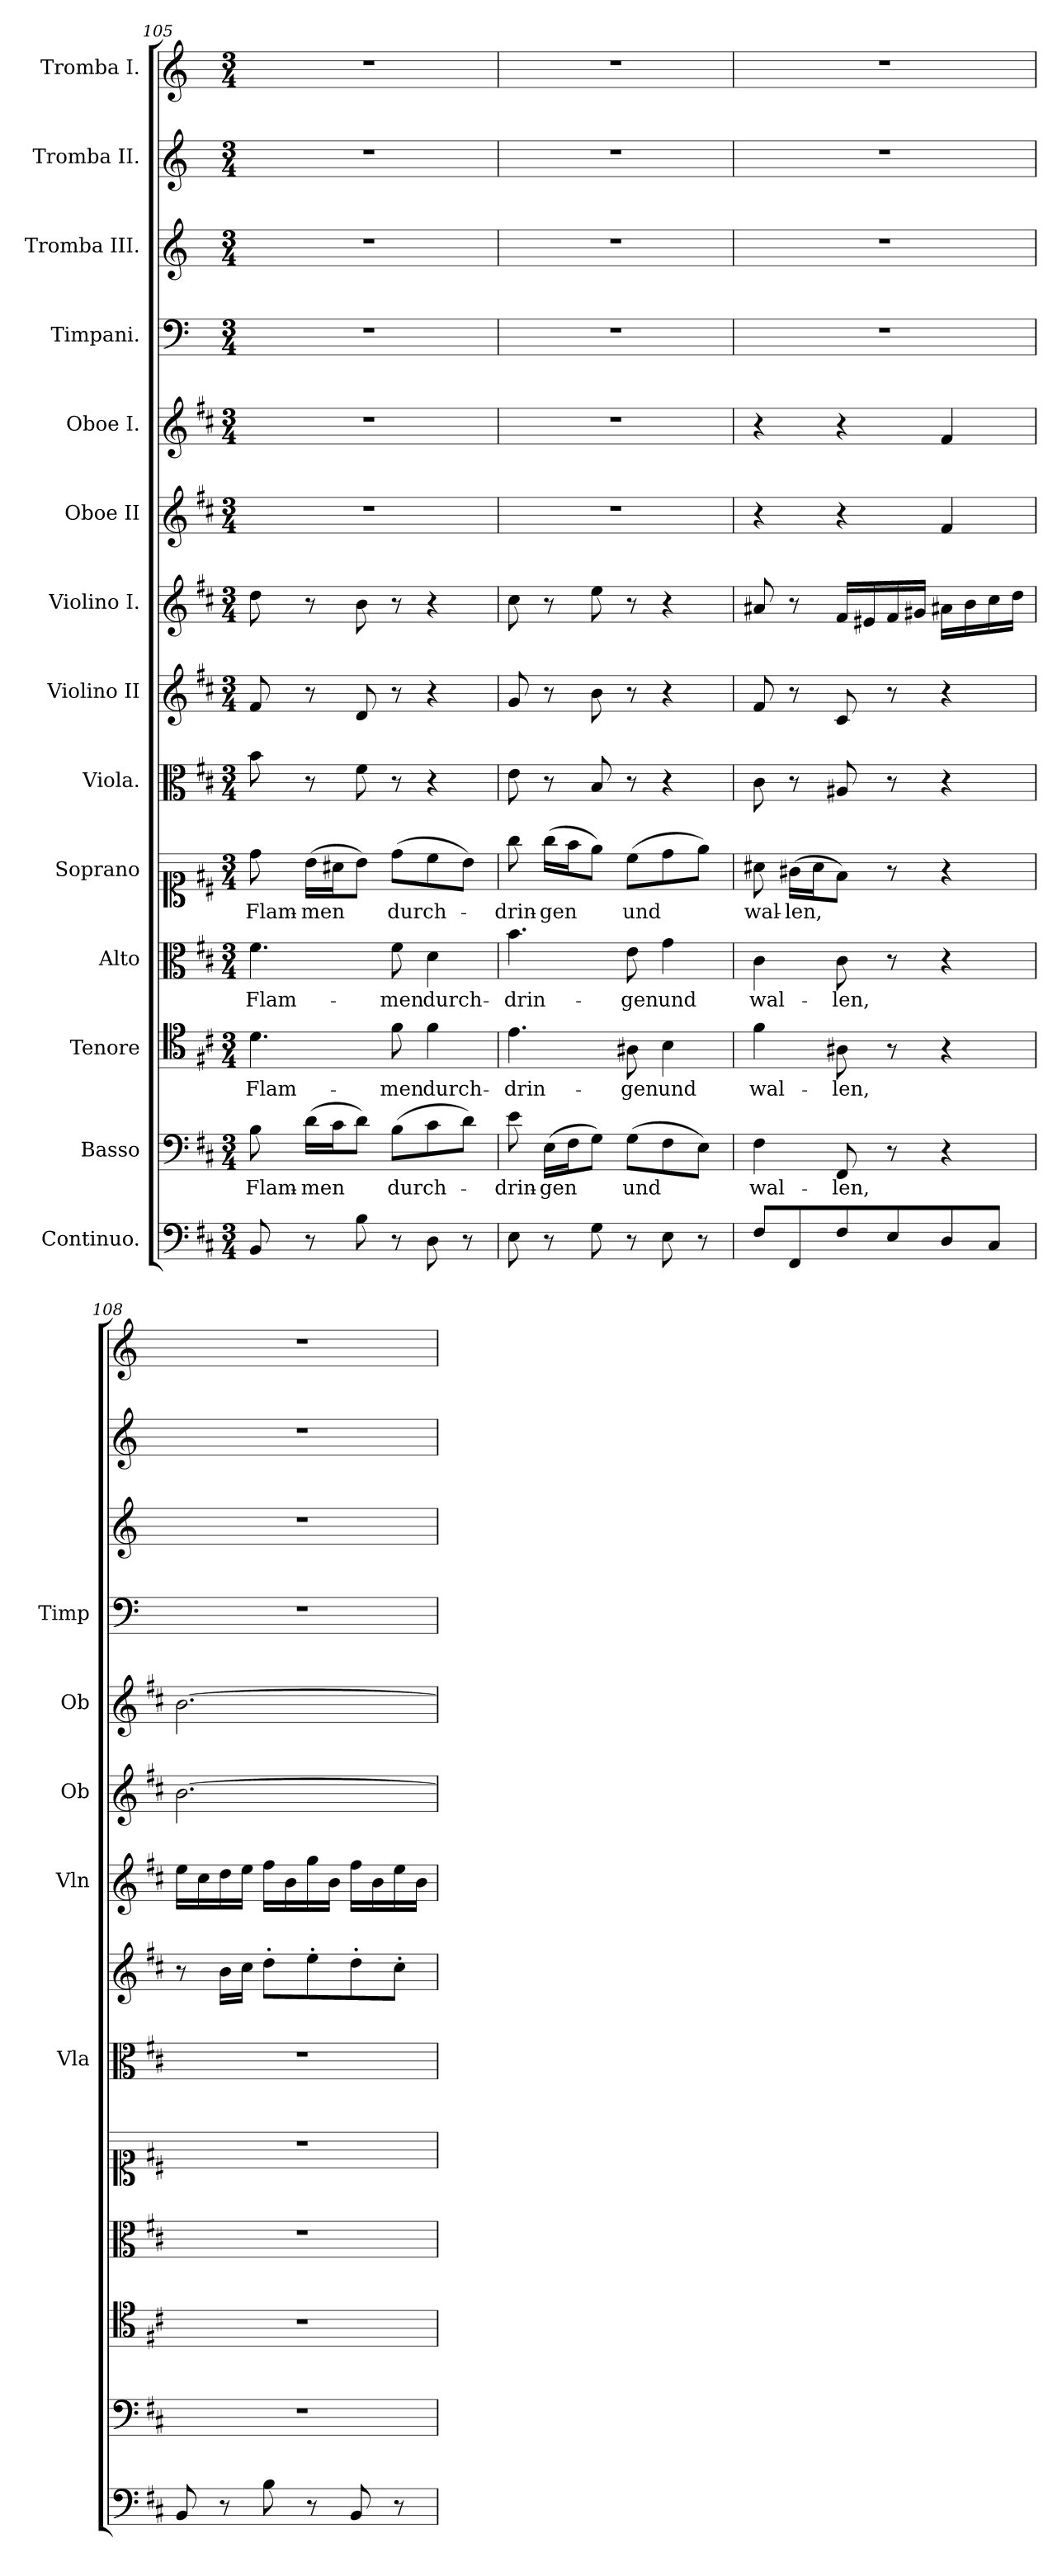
**kern	**kern	**text	**kern	**text	**kern	**text	**kern	**text	**kern	**kern	**kern	**kern	**kern	**kern	**kern	**kern	**kern
*part14	*part13	*part13	*part12	*part12	*part11	*part11	*part10	*part10	*part9	*part8	*part7	*part6	*part5	*part4	*part3	*part2	*part1
*staff14	*staff13	*staff13	*staff12	*staff12	*staff11	*staff11	*staff10	*staff10	*staff9	*staff8	*staff7	*staff6	*staff5	*staff4	*staff3	*staff2	*staff1
*I"Continuo.	*I"Basso	*	*I"Tenore	*	*I"Alto	*	*I"Soprano	*	*I"Viola.	*I"Violino II	*I"Violino I.	*I"Oboe II	*I"Oboe I.	*I"Timpani.	*I"Tromba III.	*I"Tromba II.	*I"Tromba I.
*	*	*	*	*	*	*	*	*	*I'Vla	*	*I'Vln	*I'Ob	*I'Ob	*I'Timp	*	*	*
*clefF4	*clefF4	*	*clefC4	*	*clefC3	*	*clefC1	*	*clefC3	*clefG2	*clefG2	*clefG2	*clefG2	*clefF4	*clefG2	*clefG2	*clefG2
*	*	*	*	*	*	*	*	*	*	*	*	*	*	*ITrd-1c-2	*ITrd-1c-2	*ITrd-1c-2	*ITrd-1c-2
*k[f#c#]	*k[f#c#]	*	*k[f#c#]	*	*k[f#c#]	*	*k[f#c#]	*	*k[f#c#]	*k[f#c#]	*k[f#c#]	*k[f#c#]	*k[f#c#]	*k[f#c#]	*k[f#c#]	*k[f#c#]	*k[f#c#]
*M3/4	*M3/4	*	*M3/4	*	*M3/4	*	*M3/4	*	*M3/4	*M3/4	*M3/4	*M3/4	*M3/4	*M3/4	*M3/4	*M3/4	*M3/4
=105	=105	=105	=105	=105	=105	=105	=105	=105	=105	=105	=105	=105	=105	=105	=105	=105	=105
!	!	!LO:LY:b	!	!LO:LY:b	!	!LO:LY:b	!	!LO:LY:b	!	!	!	!	!	!	!	!	!
8BB/	8B\	-Flam-	4.d\	-Flam-	4.f#\	Flam-	8dd\	Flam-	8b\	8f#/	8dd\	2.r	2.r	2.r	2.r	2.r	2.r
!	!	!LO:LY:b	!	!	!	!	!	!LO:LY:b	!	!	!	!	!	!	!	!	!
8r	(>16d\LL	-men	.	.	.	.	(<16b\LL	-men	8r	8r	8r	.	.	.	.	.	.
.	16c#\J	.	.	.	.	.	16a#X\J	.	.	.	.	.	.	.	.	.	.
8B\	8d\J)	.	.	.	.	.	8b\J)	.	8f#\	8d/	8b\	.	.	.	.	.	.
!	!	!LO:LY:b	!	!LO:LY:b	!	!LO:LY:b	!	!LO:LY:b	!	!	!	!	!	!	!	!	!
8r	(>8B\L	durch-	8f#\	-men	8f#\	-men	(>8dd\L	durch-	8r	8r	8r	.	.	.	.	.	.
!	!	!	!	!LO:LY:b	!	!LO:LY:b	!	!	!	!	!	!	!	!	!	!	!
8D\	8c#\	.	4f#\	durch-	4d\	durch-	8cc#\	.	4r	4r	4r	.	.	.	.	.	.
8r	8d\J)	.	.	.	.	.	8b\J)	.	.	.	.	.	.	.	.	.	.
=106	=106	=106	=106	=106	=106	=106	=106	=106	=106	=106	=106	=106	=106	=106	=106	=106	=106
!	!	!LO:LY:b	!	!LO:LY:b	!	!LO:LY:b	!	!LO:LY:b	!	!	!	!	!	!	!	!	!
8E\	8e\	drin-	4.e\	drin-	4.b\	drin-	8gg\	drin-	8e\	8g/	8cc#\	2.r	2.r	2.r	2.r	2.r	2.r
!	!	!LO:LY:b	!	!	!	!	!	!LO:LY:b	!	!	!	!	!	!	!	!	!
8r	(>16E\LL	-gen	.	.	.	.	(>16gg\LL	-gen	8r	8r	8r	.	.	.	.	.	.
.	16F#\J	.	.	.	.	.	16ff#\J	.	.	.	.	.	.	.	.	.	.
8G\	8G\J)	.	.	.	.	.	8ee\J)	.	8B/	8b\	8ee\	.	.	.	.	.	.
!	!	!LO:LY:b	!	!LO:LY:b	!	!LO:LY:b	!	!LO:LY:b	!	!	!	!	!	!	!	!	!
8r	(>8G\L	und	8A#X\	-gen	8e\	-gen	(>8cc#\L	und	8r	8r	8r	.	.	.	.	.	.
!	!	!	!	!LO:LY:b	!	!LO:LY:b	!	!	!	!	!	!	!	!	!	!	!
8E\	8F#\	.	4B\	und	4g\	und	8dd\	.	4r	4r	4r	.	.	.	.	.	.
8r	8E\J)	.	.	.	.	.	8ee\J)	.	.	.	.	.	.	.	.	.	.
!!LO:PB:g=z
=107	=107	=107	=107	=107	=107	=107	=107	=107	=107	=107	=107	=107	=107	=107	=107	=107	=107
!	!	!LO:LY:b	!	!LO:LY:b	!	!LO:LY:b	!	!LO:LY:b	!	!	!	!	!	!	!	!	!
8F#/L	4F#\	wal-	4f#\	wal-	4c#\	wal-	8a#X\	wal-	8c#\	8f#/	8a#X/	4r	4r	2.r	2.r	2.r	2.r
!	!	!	!	!	!	!	!	!LO:LY:b	!	!	!	!	!	!	!	!	!
8FF#/	.	.	.	.	.	.	(<16g#X\LL	-len,	8r	8r	8r	.	.	.	.	.	.
.	.	.	.	.	.	.	16a#\J	.	.	.	.	.	.	.	.	.	.
!	!	!LO:LY:b	!	!LO:LY:b	!	!LO:LY:b	!	!	!	!	!	!	!	!	!	!	!
8F#/	8FF#/	-len,	8A#X\	-len,	8c#\	-len,	8f#\J)	.	8A#X/	8c#/	16f#/LL	4r	4r	.	.	.	.
.	.	.	.	.	.	.	.	.	.	.	16e#X/	.	.	.	.	.	.
8E/	8r	.	8r	.	8r	.	8r	.	8r	8r	16f#/	.	.	.	.	.	.
.	.	.	.	.	.	.	.	.	.	.	16g#X/JJ	.	.	.	.	.	.
8D/	4r	.	4r	.	4r	.	4r	.	4r	4r	16a#X\LL	4f#/	4f#/	.	.	.	.
.	.	.	.	.	.	.	.	.	.	.	16b\	.	.	.	.	.	.
8C#/J	.	.	.	.	.	.	.	.	.	.	16cc#\	.	.	.	.	.	.
.	.	.	.	.	.	.	.	.	.	.	16dd\JJ	.	.	.	.	.	.
=108	=108	=108	=108	=108	=108	=108	=108	=108	=108	=108	=108	=108	=108	=108	=108	=108	=108
8BB/	2.r	.	2.r	.	2.r	.	2.r	.	2.r	8r	16ee\LL	[2.b\	[2.b\	2.r	2.r	2.r	2.r
.	.	.	.	.	.	.	.	.	.	.	16cc#\	.	.	.	.	.	.
8r	.	.	.	.	.	.	.	.	.	16b\LL	16dd\	.	.	.	.	.	.
.	.	.	.	.	.	.	.	.	.	16cc#\JJ	16ee\JJ	.	.	.	.	.	.
8B\	.	.	.	.	.	.	.	.	.	8dd'\L	16ff#\LL	.	.	.	.	.	.
.	.	.	.	.	.	.	.	.	.	.	16b\	.	.	.	.	.	.
8r	.	.	.	.	.	.	.	.	.	8ee'\	16gg\	.	.	.	.	.	.
.	.	.	.	.	.	.	.	.	.	.	16b\JJ	.	.	.	.	.	.
8BB/	.	.	.	.	.	.	.	.	.	8dd'\	16ff#\LL	.	.	.	.	.	.
.	.	.	.	.	.	.	.	.	.	.	16b\	.	.	.	.	.	.
8r	.	.	.	.	.	.	.	.	.	8cc#'\J	16ee\	.	.	.	.	.	.
.	.	.	.	.	.	.	.	.	.	.	16b\JJ	.	.	.	.	.	.
=	=	=	=	=	=	=	=	=	=	=	=	=	=	=	=	=	=
*-	*-	*-	*-	*-	*-	*-	*-	*-	*-	*-	*-	*-	*-	*-	*-	*-	*-
